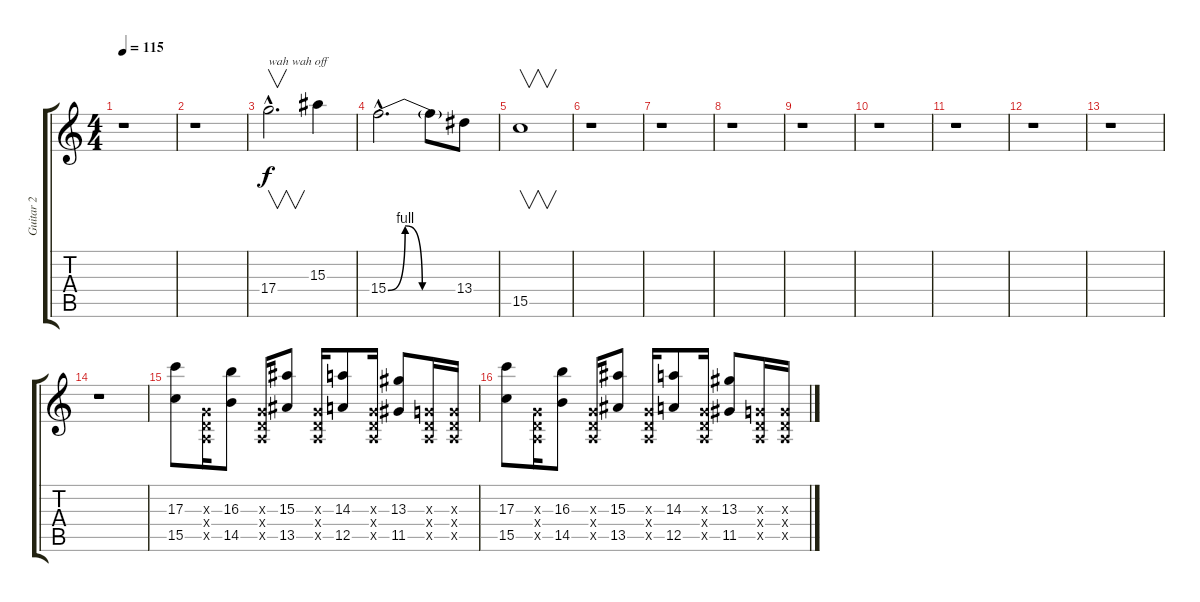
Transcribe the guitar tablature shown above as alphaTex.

\track ("Guitar 2" "Guitar 2") {instrument overdrivenguitar}
\staff {score tabs}
\tuning (E4 B3 G3 D3 A2 E2) {hide}
\ts (4 4)
\tempo 115
\clef g2
\ks c
r.1{dy f} |
r.1 |
17.4{hac}.2{v d txt "wah wah off"} 15.3.4 |
15.4{be (custom 0 0 15 4 30 0 45 0 60 0) hac}.2{d} 15.4{t}.8 13.4.8 |
15.5.1{v} |
r.1 |
r.1 |
r.1 |
r.1 |
r.1 |
r.1 |
r.1 |
r.1 |
r.1 |
(17.3 15.5).8{volume 13} (0.3{x} 0.4{x} 0.5{x}).16 (16.3 14.5).8 (0.3{x} 0.4{x} 0.5{x}).16 (15.3 13.5).8 (0.3{x} 0.4{x} 0.5{x}).16 (14.3 12.5).8 (0.3{x} 0.4{x} 0.5{x}).16 (13.3 11.5).8 (0.3{x} 0.4{x} 0.5{x}).16 (0.3{x} 0.4{x} 0.5{x}).16 |
(17.3 15.5).8 (0.3{x} 0.4{x} 0.5{x}).16 (16.3 14.5).8 (0.3{x} 0.4{x} 0.5{x}).16 (15.3 13.5).8 (0.3{x} 0.4{x} 0.5{x}).16 (14.3 12.5).8 (0.3{x} 0.4{x} 0.5{x}).16 (13.3 11.5).8 (0.3{x} 0.4{x} 0.5{x}).16 (0.3{x} 0.4{x} 0.5{x}).16
